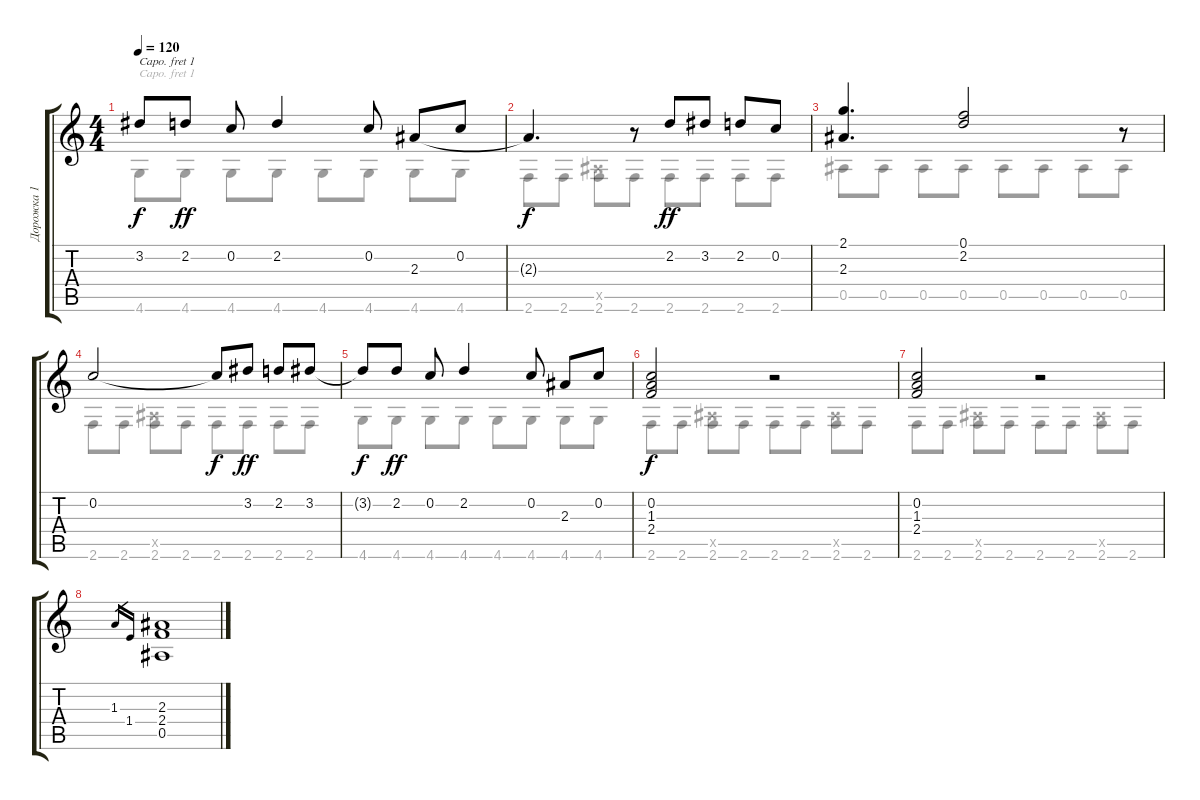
\track ("Дорожка 1" "Дорожка 1") {instrument acousticguitarsteel}
\staff {score tabs}
\capo 1
\tuning (E4 B3 G3 D3 A2 D2) {hide}
\voice
\ts (4 4)
\tempo 120
\clef g2
\ks c
3.2{t}.8{dy f} 2.2.8{dy ff} 0.2.8 2.2.4 0.2.8 2.3.8 0.2.8 |
2.3{t}.4{d dy f} r.8 2.2.8{dy ff} 3.2.8 2.2.8 0.2.8 |
(2.1 2.3).4{d} (0.1 2.2).2 r.8 |
0.2.2 0.2{t}.8{dy f} 3.2.8{dy ff} 2.2.8 3.2.8 |
3.2{t}.8{dy f} 2.2.8{dy ff} 0.2.8 2.2.4 0.2.8 2.3.8 0.2.8 |
(0.2 1.3 2.4).2{dy f} r.2 |
(0.2 1.3 2.4).2 r.2 |
1.3.16{gr} 1.4.16{gr} (2.3 2.4 0.5).1
\voice
\clef g2
\ottava regular
\simile none
\ks c
4.6.8{dy f} 4.6.8 4.6.8 4.6.8 4.6.8 4.6.8 4.6.8 4.6.8 |
2.6.8 2.6.8 (0.5{x} 2.6).8 2.6.8 2.6.8 2.6.8 2.6.8 2.6.8 |
0.5.8 0.5.8 0.5.8 0.5.8 0.5.8 0.5.8 0.5.8 0.5.8 |
2.6.8 2.6.8 (0.5{x} 2.6).8 2.6.8 2.6.8 2.6.8 2.6.8 2.6.8 |
4.6.8 4.6.8 4.6.8 4.6.8 4.6.8 4.6.8 4.6.8 4.6.8 |
2.6.8 2.6.8 (0.5{x} 2.6).8 2.6.8 2.6.8 2.6.8 (0.5{x} 2.6).8 2.6.8 |
2.6.8 2.6.8 (0.5{x} 2.6).8 2.6.8 2.6.8 2.6.8 (0.5{x} 2.6).8 2.6.8 |
